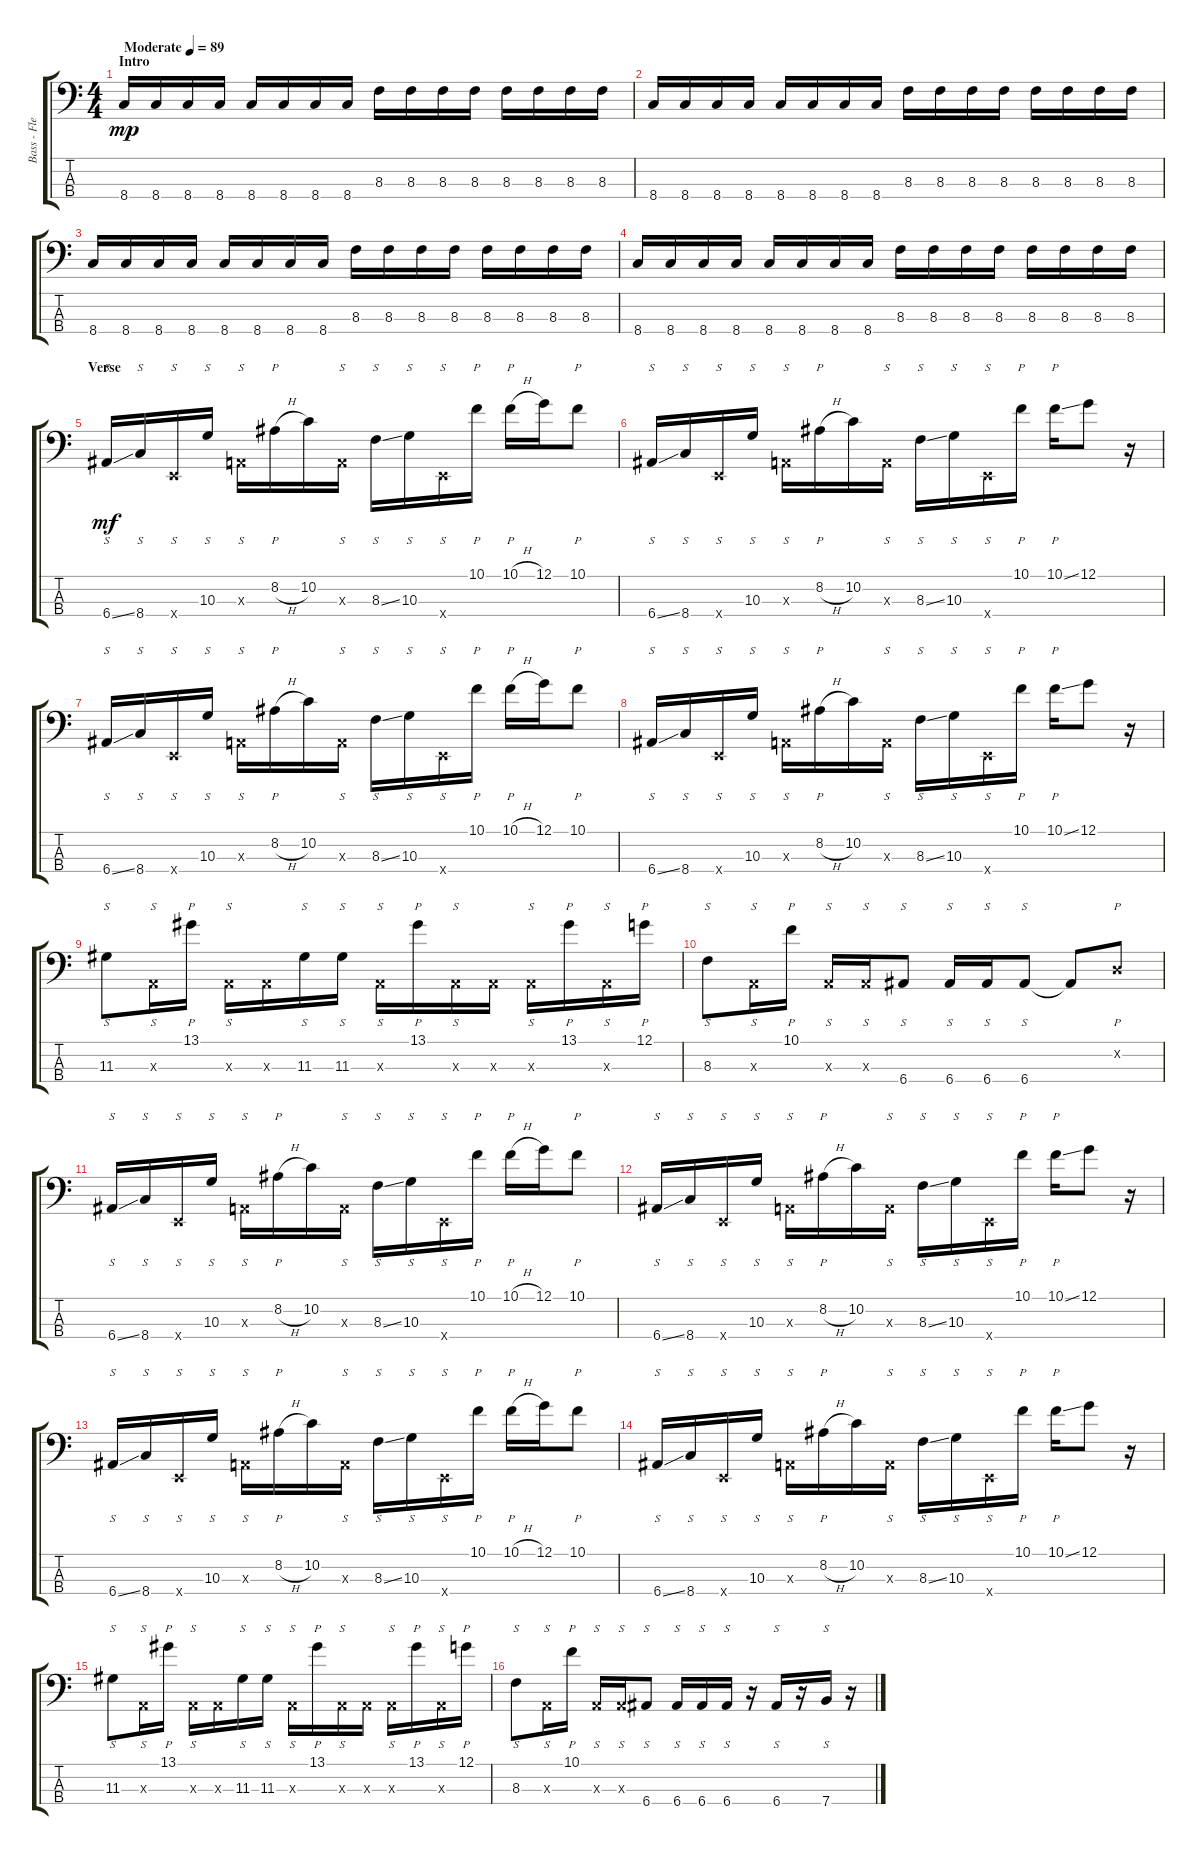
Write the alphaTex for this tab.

\track ("Bass - Flea" "Bass - Fle") {instrument electricbassfinger}
\staff {score tabs}
\tuning (G2 D2 A1 E1) {hide}
\ts (4 4)
\section ("" "Intro")
\tempo (89 "Moderate")
\clef f4
\ks c
8.4.16{dy mp instrument electricbassfinger} 8.4.16 8.4.16 8.4.16 8.4.16 8.4.16 8.4.16 8.4.16 8.3.16 8.3.16 8.3.16 8.3.16 8.3.16 8.3.16 8.3.16 8.3.16 |
8.4.16 8.4.16 8.4.16 8.4.16 8.4.16 8.4.16 8.4.16 8.4.16 8.3.16 8.3.16 8.3.16 8.3.16 8.3.16 8.3.16 8.3.16 8.3.16 |
8.4.16 8.4.16 8.4.16 8.4.16 8.4.16 8.4.16 8.4.16 8.4.16 8.3.16 8.3.16 8.3.16 8.3.16 8.3.16 8.3.16 8.3.16 8.3.16 |
8.4.16 8.4.16 8.4.16 8.4.16 8.4.16 8.4.16 8.4.16 8.4.16 8.3.16 8.3.16 8.3.16 8.3.16 8.3.16 8.3.16 8.3.16 8.3.16 |
\section ("" "Verse")
6.4{ss}.16{s dy mf} 8.4.16{s} 0.4{x}.16{s} 10.3.16{s} 0.3{x}.16{s} 8.2{h}.16{p} 10.2.16 0.3{x}.16{s} 8.3{ss}.16{s} 10.3.16{s} 0.4{x}.16{s} 10.1.16{p} 10.1{h}.16{p} 12.1.16 10.1.8{p} |
6.4{ss}.16{s} 8.4.16{s} 0.4{x}.16{s} 10.3.16{s} 0.3{x}.16{s} 8.2{h}.16{p} 10.2.16 0.3{x}.16{s} 8.3{ss}.16{s} 10.3.16{s} 0.4{x}.16{s} 10.1.16{p} 10.1{ss}.16{p} 12.1.8 r.16 |
6.4{ss}.16{s} 8.4.16{s} 0.4{x}.16{s} 10.3.16{s} 0.3{x}.16{s} 8.2{h}.16{p} 10.2.16 0.3{x}.16{s} 8.3{ss}.16{s} 10.3.16{s} 0.4{x}.16{s} 10.1.16{p} 10.1{h}.16{p} 12.1.16 10.1.8{p} |
6.4{ss}.16{s} 8.4.16{s} 0.4{x}.16{s} 10.3.16{s} 0.3{x}.16{s} 8.2{h}.16{p} 10.2.16 0.3{x}.16{s} 8.3{ss}.16{s} 10.3.16{s} 0.4{x}.16{s} 10.1.16{p} 10.1{ss}.16{p} 12.1.8 r.16 |
11.3.8{s} 0.3{x}.16{s} 13.1.16{p} 0.3{x}.16{s} 0.3{x}.16 11.3.16{s} 11.3.16{s} 0.3{x}.16{s} 13.1.16{p} 0.3{x}.16{s} 0.3{x}.16 0.3{x}.16{s} 13.1.16{p} 0.3{x}.16{s} 12.1.16{p} |
8.3.8{s} 0.3{x}.16{s} 10.1.16{p} 0.3{x}.16{s} 0.3{x}.16{s} 6.4.8{s} 6.4.16{s} 6.4.16{s} 6.4.8{s} 6.4{t}.8 0.2{x}.8{p} |
6.4{ss}.16{s} 8.4.16{s} 0.4{x}.16{s} 10.3.16{s} 0.3{x}.16{s} 8.2{h}.16{p} 10.2.16 0.3{x}.16{s} 8.3{ss}.16{s} 10.3.16{s} 0.4{x}.16{s} 10.1.16{p} 10.1{h}.16{p} 12.1.16 10.1.8{p} |
6.4{ss}.16{s} 8.4.16{s} 0.4{x}.16{s} 10.3.16{s} 0.3{x}.16{s} 8.2{h}.16{p} 10.2.16 0.3{x}.16{s} 8.3{ss}.16{s} 10.3.16{s} 0.4{x}.16{s} 10.1.16{p} 10.1{ss}.16{p} 12.1.8 r.16 |
6.4{ss}.16{s} 8.4.16{s} 0.4{x}.16{s} 10.3.16{s} 0.3{x}.16{s} 8.2{h}.16{p} 10.2.16 0.3{x}.16{s} 8.3{ss}.16{s} 10.3.16{s} 0.4{x}.16{s} 10.1.16{p} 10.1{h}.16{p} 12.1.16 10.1.8{p} |
6.4{ss}.16{s} 8.4.16{s} 0.4{x}.16{s} 10.3.16{s} 0.3{x}.16{s} 8.2{h}.16{p} 10.2.16 0.3{x}.16{s} 8.3{ss}.16{s} 10.3.16{s} 0.4{x}.16{s} 10.1.16{p} 10.1{ss}.16{p} 12.1.8 r.16 |
11.3.8{s} 0.3{x}.16{s} 13.1.16{p} 0.3{x}.16{s} 0.3{x}.16 11.3.16{s} 11.3.16{s} 0.3{x}.16{s} 13.1.16{p} 0.3{x}.16{s} 0.3{x}.16 0.3{x}.16{s} 13.1.16{p} 0.3{x}.16{s} 12.1.16{p} |
8.3.8{s} 0.3{x}.16{s} 10.1.16{p} 0.3{x}.16{s} 0.3{x}.16{s} 6.4.8{s} 6.4.16{s} 6.4.16{s} 6.4.16{s} r.16 6.4.16{s} r.16 7.4.16{s} r.16
